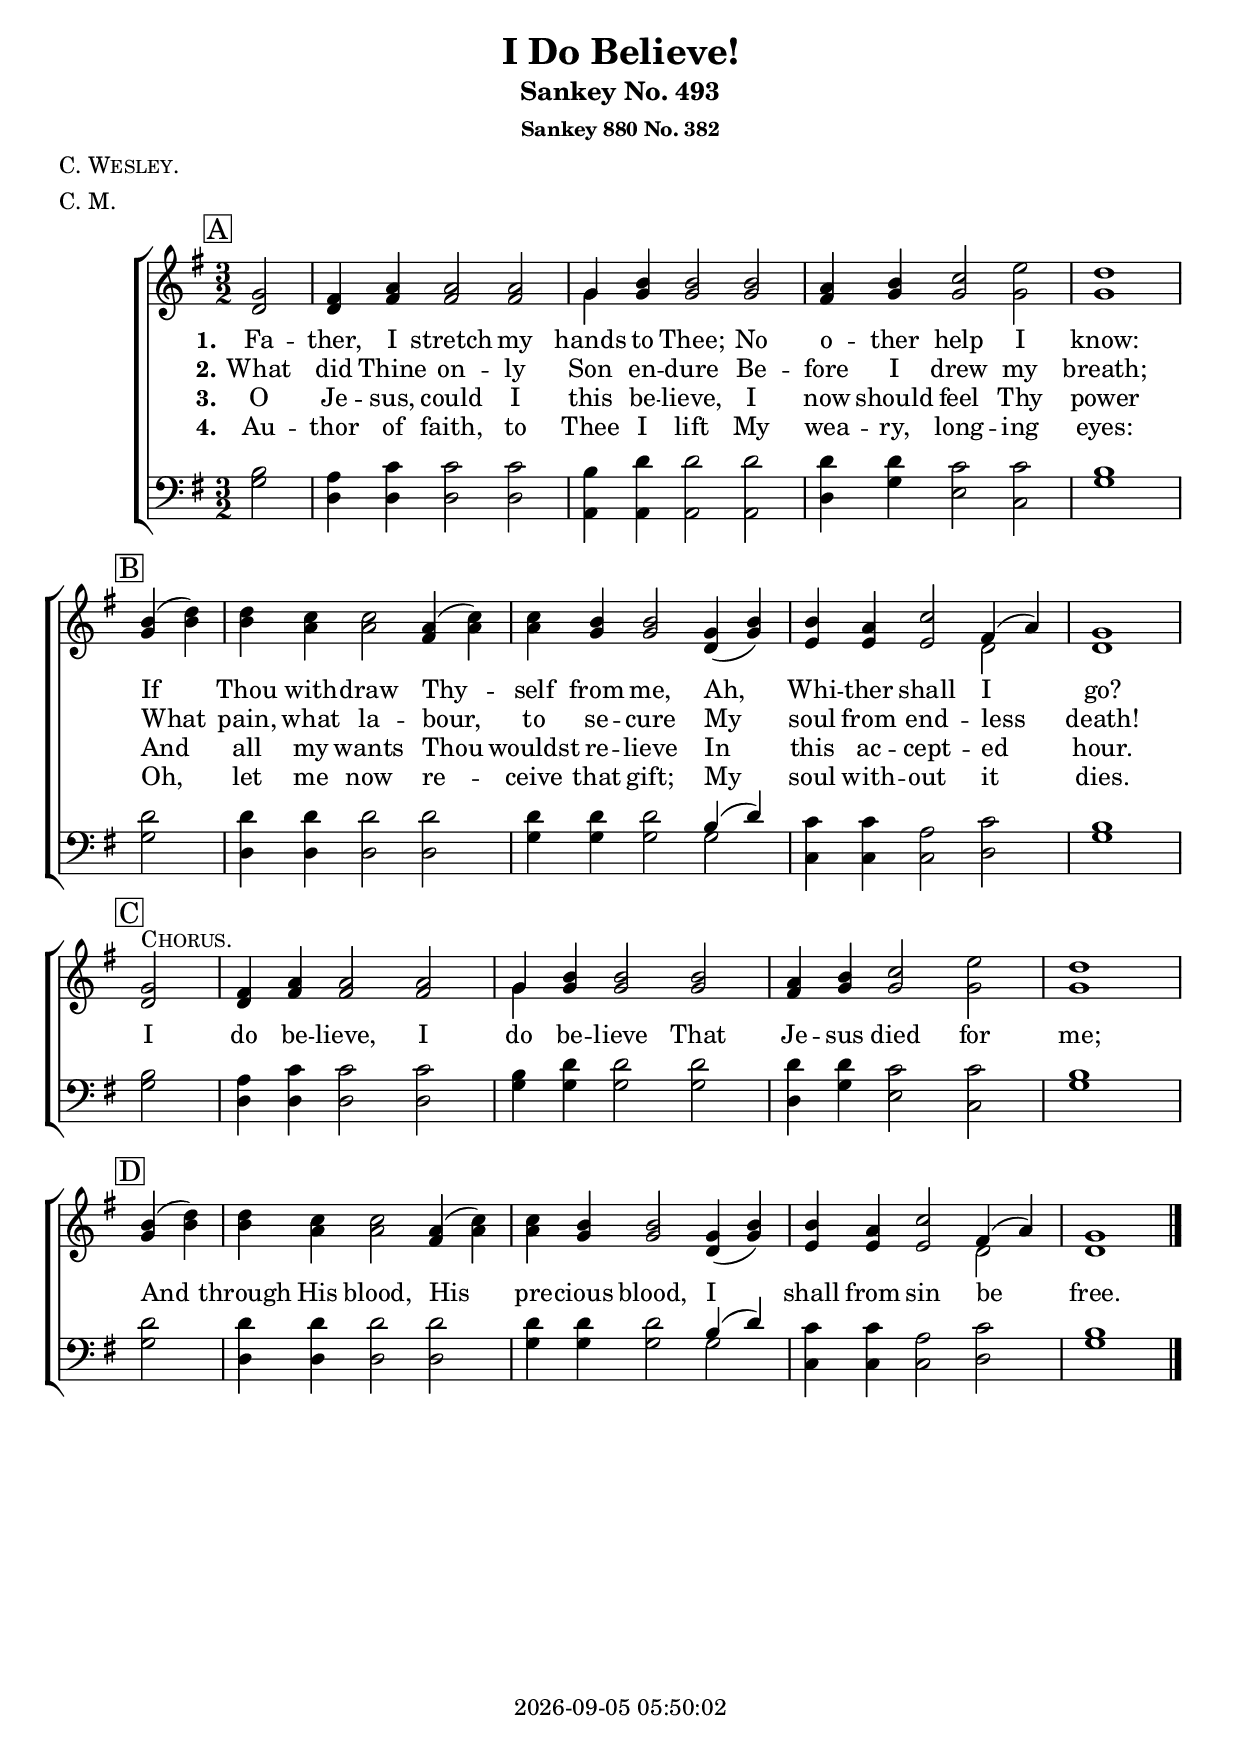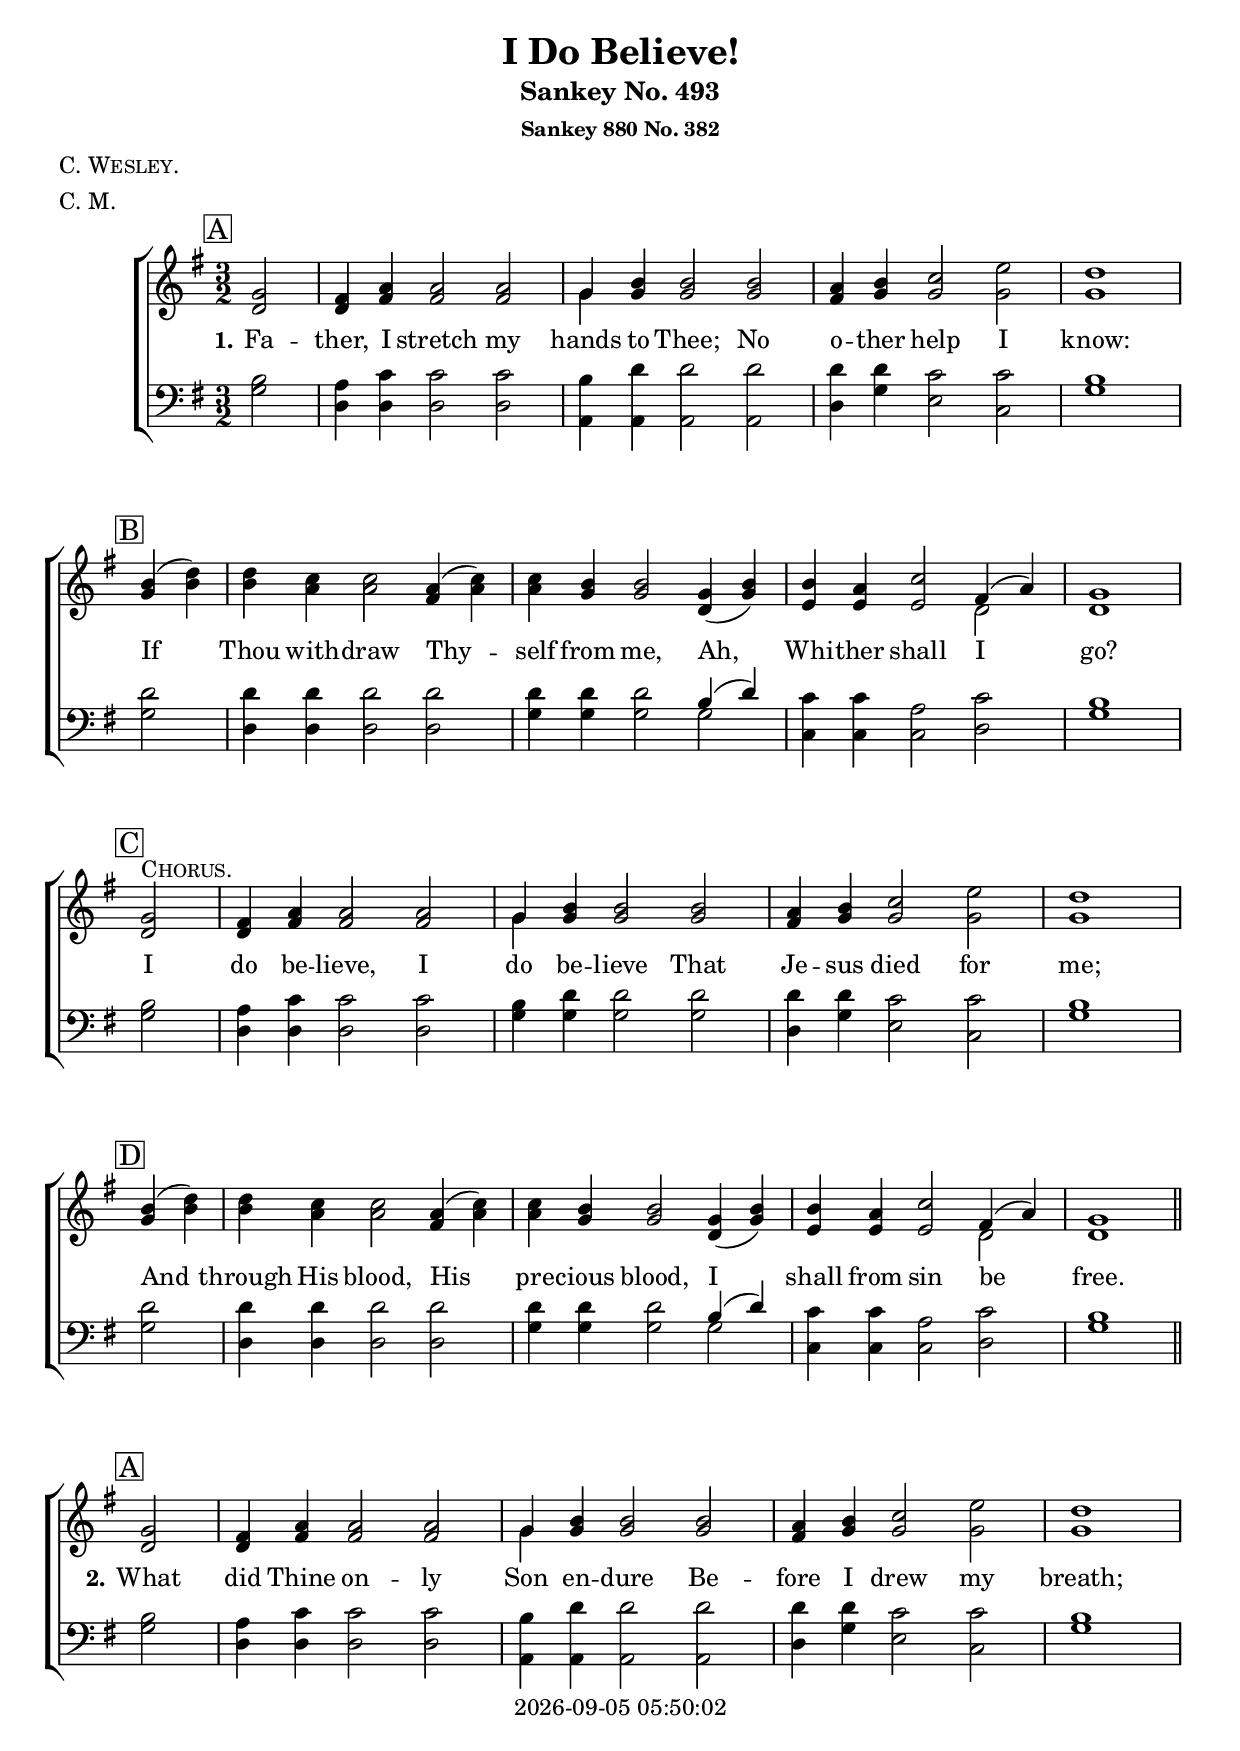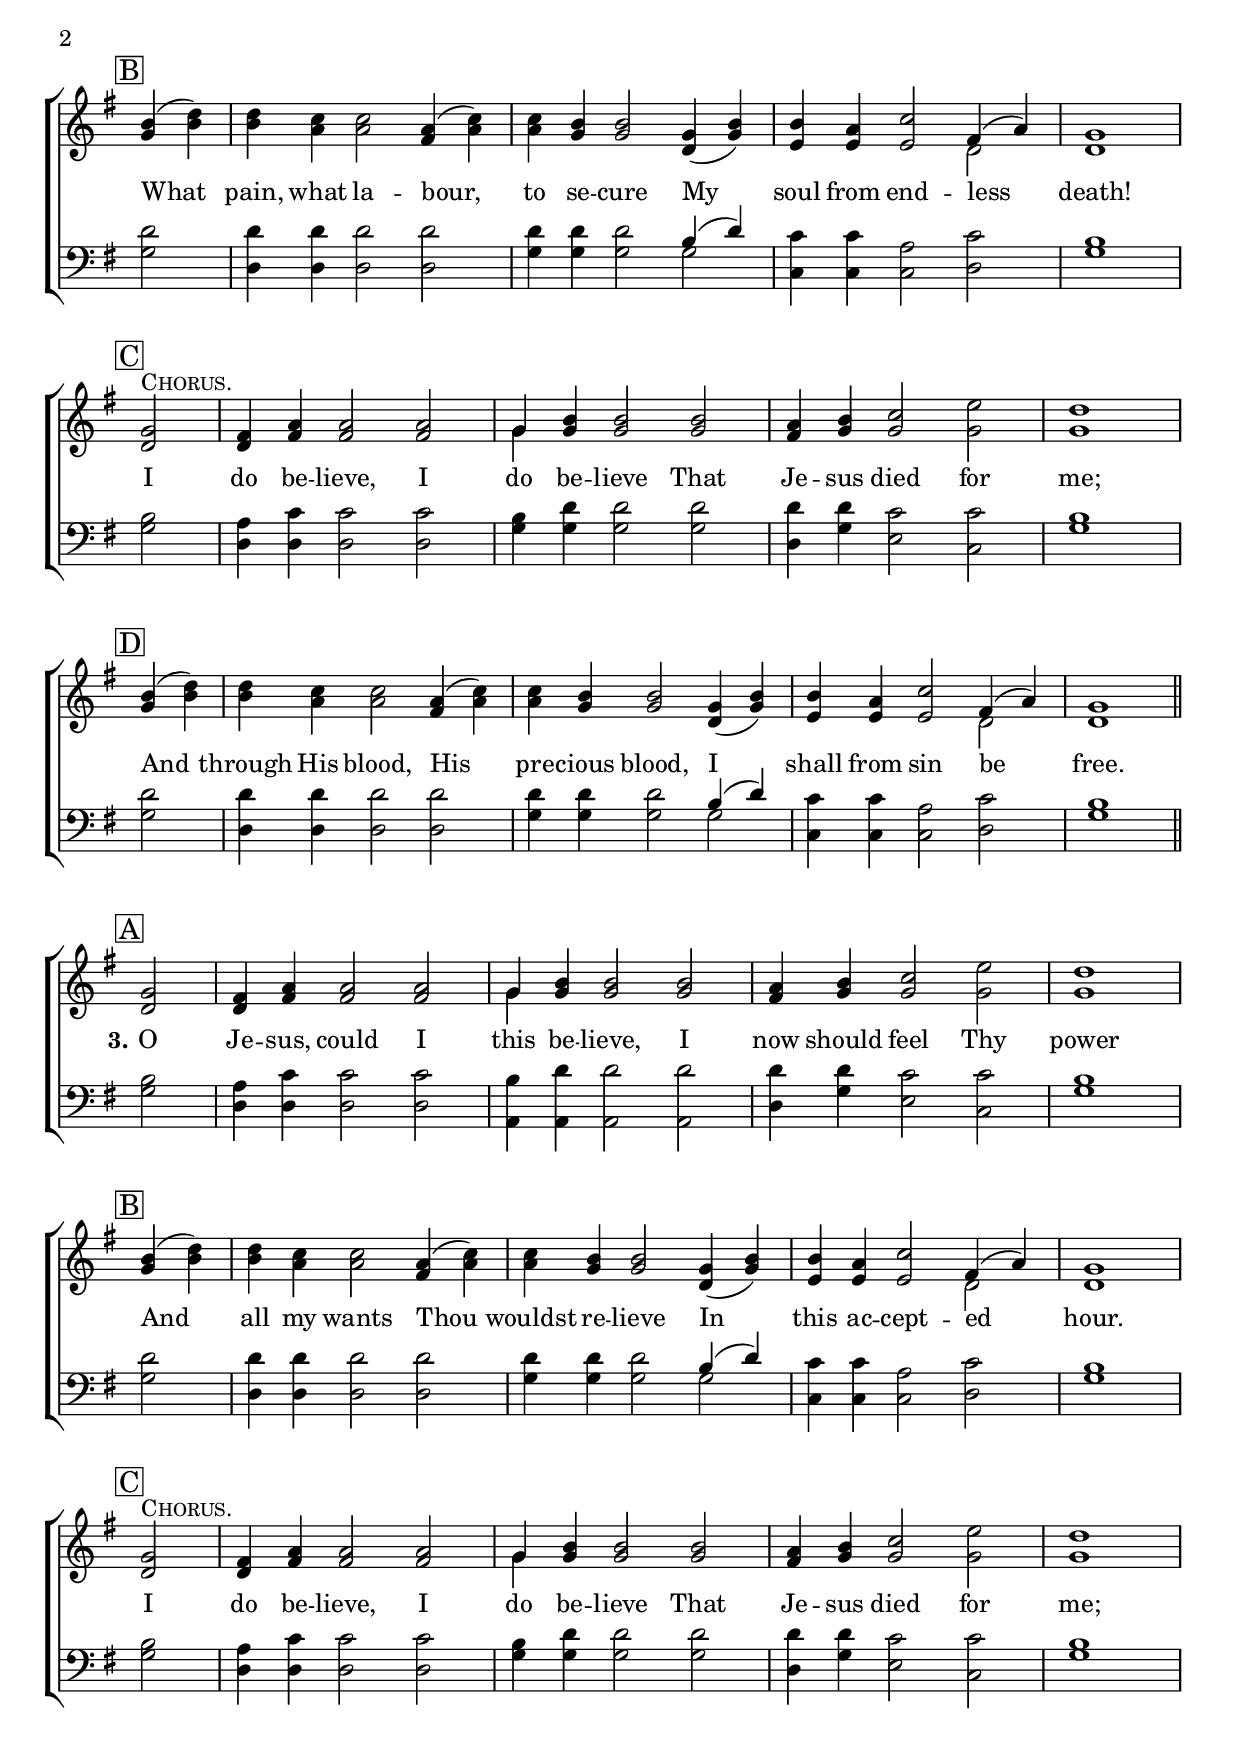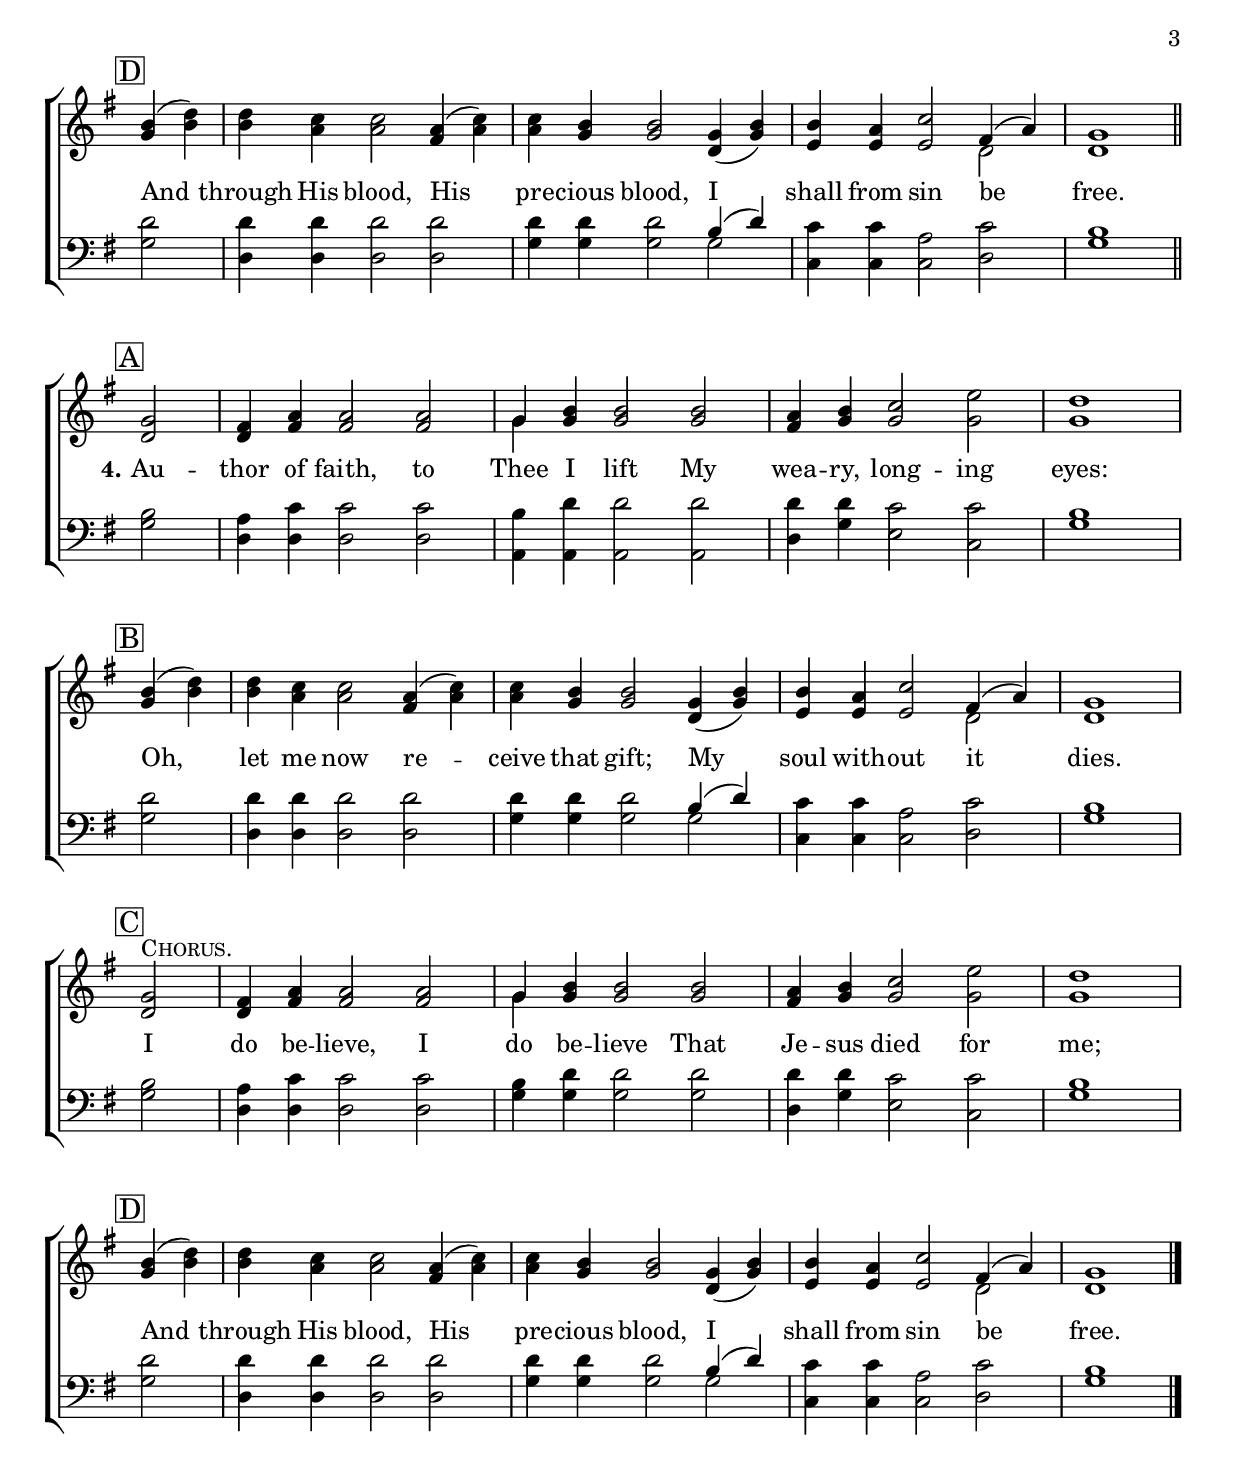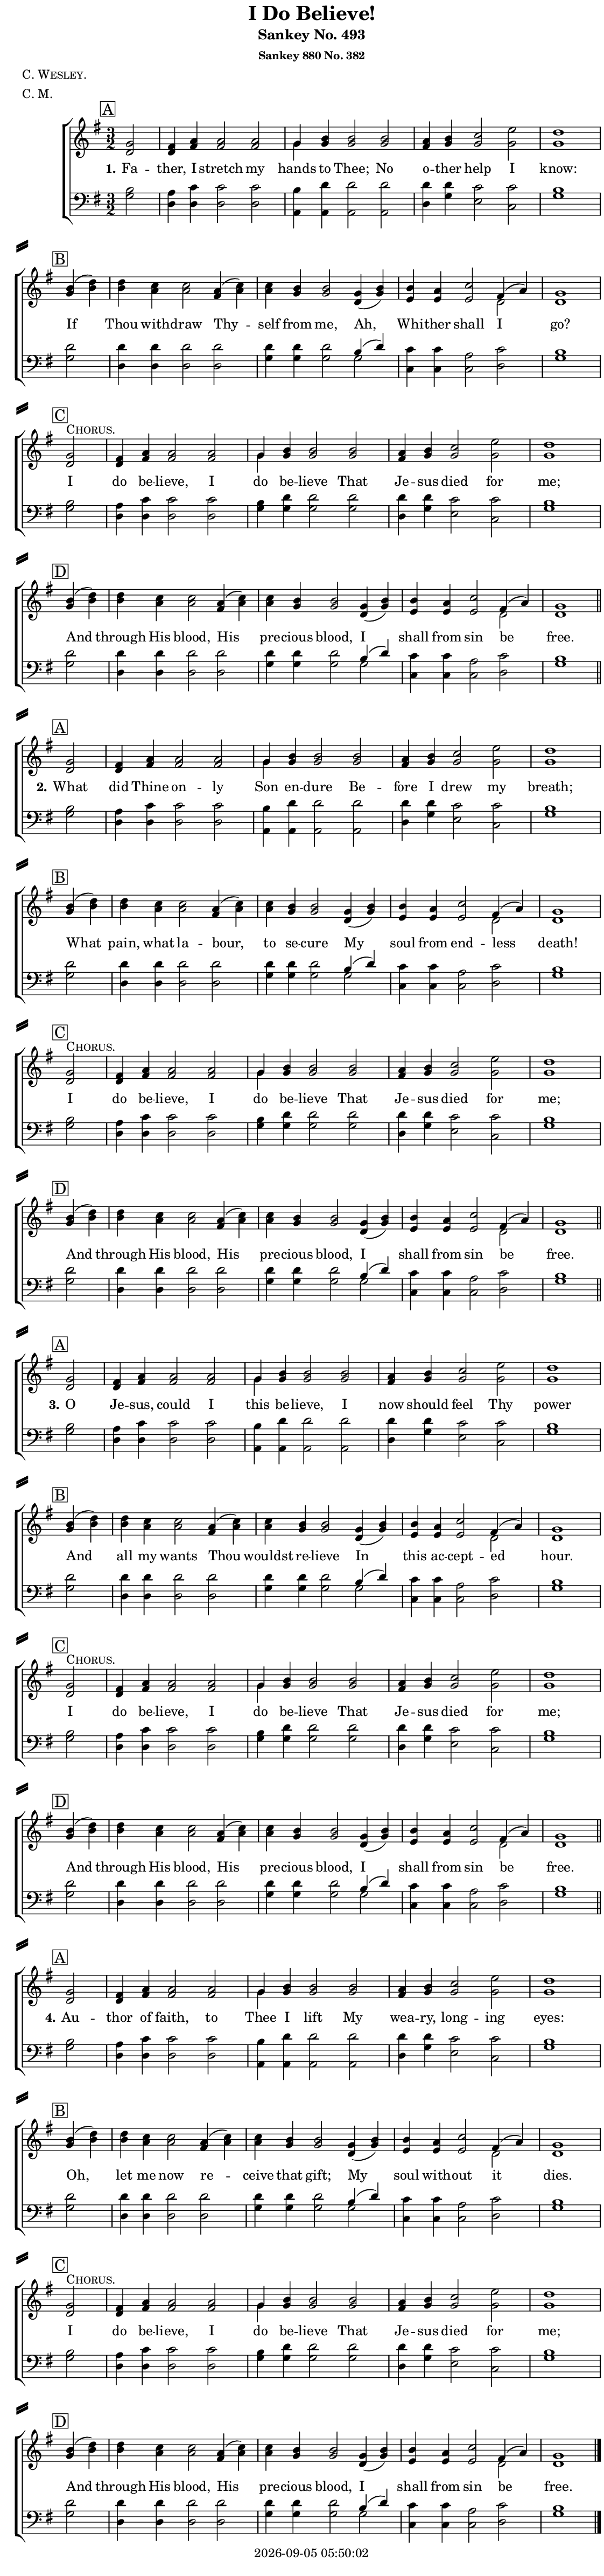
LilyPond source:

\version "2.22.1"

\include "articulate.ly"

today = #(strftime "%Y-%m-%d %H:%M:%S" (localtime (current-time)))

\header {
% centered at top
%  dedication  = "dedication"
  title       = "I Do Believe!"
  subtitle    = "Sankey No. 493"
  subsubtitle = "Sankey 880 No. 382"
%  instrument  = "instrument"
  
% arrangement of following lines:
%
%  poet    composer
%  meter   arranger
%  piece       opus

%  composer    = \markup\smallCaps "composer"
%  arranger    = "arranger"
%  opus        = "opus"

  poet        = \markup\smallCaps "C. Wesley."
  meter       = \markup\smallCaps "C. M."
%  piece       = \markup\smallCaps "piece"

% centered at bottom
% tagline     = "tagline" % default lilypond version
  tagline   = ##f
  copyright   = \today
}

% #(set-global-staff-size 16)

global = {
  \key g \major
  \time 3/2
  \partial 2
}

RehearsalTrack = {
% \set Score.currentBarNumber = #5
  \mark \markup { \box "A" } s2 s1.*3 s1
  \mark \markup { \box "B" } s2 s1.*3 s1
  \mark \markup { \box "C" } s2 s1.*3 s1
  \mark \markup { \box "D" } s2 s1.*3 s1
}

TempoTrack = {
  \set Score.tempoHideNote = ##t
  \tempo 2=120
}

nl = { \bar "||" \break }

soprano = \relative {
  \autoBeamOff
  g'2 | fis4 a4 2 2 | g4 b4 2 2 | a4 b c2 e | d1 \bar "|" \break b4(d) |
  d4 c4 2 a4(c) | c b4 2 g4(b) | 4 a c2 fis,4(a) | g1 \bar "|" \break 2^\markup\smallCaps Chorus. |
  fis4 a4 2 2 | g4 b4 2 2 | a4 b c2 e | d1 \bar "|" \break b4(d) |
  d4 c4 2 a4(c) | c b4 2 g4(b) | b a c2 fis,4(a) | g1
}

alto = \relative {
  \autoBeamOff
  d'2 | 4 fis4 2 2 | g4 4 2 2 | fis4 g4 2 2 | 1 4(b) |
  b4 a4 2 fis4(a) | a g4 2 d4(g) | e4 4 2 d | 1 2 |
  d4 fis4 2 2 | g4 4 2 2 | fis4 g4 2 2 | 1 4(b) |
  b4 a4 2 fis4(a) | a g4 2 d4(g) | e4 4 2 d | 1
}

tenor = \relative {
  \autoBeamOff
  b2 | a4 c4 2 2 | b4 d4 2 2 | 4 4 c2 2 | b1 d2 |
  d4 4 2 2 | 4 4 2 b4(d) | c4 4 a2 c | b1 2 |
  a4 c4 2 2 | b4 d4 2 2 | 4 4 c2 2 | b1 d2 |
  d4 4 2 2 | 4 4 2 b4(d) | c c a2 c | b1
}

bass = \relative {
  \autoBeamOff
  g2 | d4 4 2 2 | a4 4 2 2 | d4 g e2 c | g'1 2 |
  d4 4 2 2 | g4 4 2 2 | c,4 4 2 d | g1 2 |
  d4 4 2 2 | g4 4 2 2 | d4 g e2 c | g'1 2 |
  d4 4 2 2 | g4 4 2 2 | c,4 4 2 d | g1
}

nom  = {   \set ignoreMelismata = ##t }
yesm = { \unset ignoreMelismata       }

chorus = \lyricmode {
  I do be -- lieve, I do be -- lieve
  That Je -- sus died for me;
  And through His blood, His pre -- cious blood,
  I shall from sin be free.
}

chorusMen = \lyricmode {
}

verses = 4

wordsOne = \lyricmode {
  \set stanza = "1."
  Fa -- ther, I stretch my hands to Thee;
  No o -- ther help I know:
  If Thou with -- draw Thy -- self from me,
  Ah, Whi -- ther shall I go?
}
  
wordsTwo = \lyricmode {
  \set stanza = "2."
  What did Thine on -- ly Son en -- dure
  Be -- fore I drew my breath;
  What pain, what la -- bour, to se -- cure
  My soul from end -- less death!
}
  
wordsThree = \lyricmode {
  \set stanza = "3."
  O Je -- sus, could I this be -- lieve,
  I now should feel Thy power
  And all my wants Thou wouldst re -- lieve
  In this ac -- cept -- ed hour.
}
  
wordsFour = \lyricmode {
  \set stanza = "4."
  Au -- thor of faith, to Thee I lift
  My wea -- ry, long -- ing eyes:
  Oh, let me now re -- ceive that gift;
  My soul with -- out it dies.
}
  
wordsMidi = \lyricmode {
  \set stanza = "1."
  "Fa" "ther, " "I " "stretch " "my " "hands " "to " "Thee; "
  "\nNo " o "ther " "help " "I " "know: "
  "\nIf " "Thou " with "draw " Thy "self " "from " "me, "
  "\nAh, " Whi "ther " "shall " "I " "go? "
  "\nI " "do " be "lieve, " "I " "do " be "lieve "
  "\nThat " Je "sus " "died " "for " "me; "
  "\nAnd " "through " "His " "blood, " "His " pre "cious " "blood, "
  "\nI " "shall " "from " "sin " "be " "free.\n"

  \set stanza = "2."
  "\nWhat " "did " "Thine " on "ly " "Son " en "dure "
  "\nBe" "fore " "I " "drew " "my " "breath; "
  "\nWhat " "pain, " "what " la "bour, " "to " se "cure "
  "\nMy " "soul " "from " end "less " "death! "
  "\nI " "do " be "lieve, " "I " "do " be "lieve "
  "\nThat " Je "sus " "died " "for " "me; "
  "\nAnd " "through " "His " "blood, " "His " pre "cious " "blood, "
  "\nI " "shall " "from " "sin " "be " "free.\n"

  \set stanza = "3."
  "\nO " Je "sus, " "could " "I " "this " be "lieve, "
  "\nI " "now " "should " "feel " "Thy " "power "
  "\nAnd " "all " "my " "wants " "Thou " "wouldst " re "lieve "
  "\nIn " "this " ac cept "ed " "hour. "
  "\nI " "do " be "lieve, " "I " "do " be "lieve "
  "\nThat " Je "sus " "died " "for " "me; "
  "\nAnd " "through " "His " "blood, " "His " pre "cious " "blood, "
  "\nI " "shall " "from " "sin " "be " "free.\n"

  \set stanza = "4."
  "\nAu" "thor " "of " "faith, " "to " "Thee " "I " "lift "
  "\nMy " wea "ry, " long "ing " "eyes: "
  "\nOh, " "let " "me " "now " re "ceive " "that " "gift; "
  "\nMy " "soul " with "out " "it " "dies. "
  "\nI " "do " be "lieve, " "I " "do " be "lieve "
  "\nThat " Je "sus " "died " "for " "me; "
  "\nAnd " "through " "His " "blood, " "His " pre "cious " "blood, "
  "\nI " "shall " "from " "sin " "be " "free. "
}

wordsMidiMen = \lyricmode {
}

\book {
  \bookOutputSuffix "midi"
  \score {
%    \articulate
        \new ChoirStaff <<
                                % Soprano staff
          \new Staff = soprano
          <<
            \new Voice { \repeat unfold \verses \TempoTrack     }
            \new Voice { \global \repeat unfold \verses \soprano \bar "|." }
            \addlyrics \wordsMidi
          >>
                                % Alto staff
          \new Staff = alto
          <<
            \new Voice { \global \repeat unfold \verses { \alto \nl } \bar "|." }
          >>
                                % Tenor staff
          \new Staff = tenor
          <<
            \clef "treble_8"
            \new Voice { \global \repeat unfold \verses \tenor }
            \addlyrics \wordsMidiMen
          >>
                                % Bass staff
          \new Staff = bass
          <<
            \clef "bass"
            \new Voice { \global \repeat unfold \verses \bass }
          >>
        >>
    \midi {}
  }
}

\book {
  \bookOutputSuffix "repeat"
  \score {
        \new ChoirStaff <<
                                  % Joint soprano/alto staff
          \new Staff = women \with { printPartCombineTexts = ##f }
          <<
            \new Voice \RehearsalTrack
            \new Voice \TempoTrack
            \new NullVoice = "aligner" \soprano
            \new Voice \partCombine #'(2 . 88) { \global \soprano \bar "|." } { \global \alto }
            \new Lyrics \lyricsto "aligner" { \wordsOne \chorus }
            \new Lyrics \lyricsto "aligner"   \wordsTwo
            \new Lyrics \lyricsto "aligner"   \wordsThree
            \new Lyrics \lyricsto "aligner"   \wordsFour
          >>
                                  % Joint tenor/bass staff
          \new Staff = men \with { printPartCombineTexts = ##f }
          <<
            \clef "bass"
            \new Voice \partCombine #'(2 . 88) { \global \tenor } { \global \bass }
            \new NullVoice = alignerT { \tenor }
          >>
          \new Lyrics \with {alignAboveContext = men} \lyricsto alignerT \chorusMen
        >>
    \layout {
      indent = 1.5\cm
      \pointAndClickOff
      \context {
        \Staff \RemoveAllEmptyStaves
      }
    }
  }
}

singlescore = {
        \new ChoirStaff <<
                                  % Joint soprano/alto staff
          \new Staff = women \with { printPartCombineTexts = ##f }
          <<
            \new Voice { \repeat unfold \verses \RehearsalTrack }
            \new Voice { \repeat unfold \verses \TempoTrack }
            \new NullVoice = "aligner" { \repeat unfold \verses \soprano }
            \new Voice \partCombine #'(2 . 88) { \global \repeat unfold \verses \soprano \bar "|." }
                                    { \global \repeat unfold \verses { \alto \nl } \bar "|." }
            \new Lyrics \lyricsto "aligner" { \wordsOne   \chorus
                                              \wordsTwo   \chorus
                                              \wordsThree \chorus
                                              \wordsFour  \chorus
                                            }
          >>
                                  % Joint tenor/bass staff
          \new Staff = men \with { printPartCombineTexts = ##f }
          <<
            \clef "bass"
            \new Voice \partCombine #'(2 . 88) { \global \repeat unfold \verses \tenor }
                                    { \global \repeat unfold \verses \bass }
            \new NullVoice = alignerT { \repeat unfold \verses \tenor }
          >>
          \new Lyrics \with {alignAboveContext = men} \lyricsto alignerT { \repeat unfold \verses \chorusMen }
        >>
}

\book {
  \bookOutputSuffix "single"
  \score {
    \singlescore
    \layout {
      indent = 1.5\cm
      \pointAndClickOff
      \context {
        \Staff \RemoveAllEmptyStaves
      }
    }
  }
}

\book {
  \bookOutputSuffix "singlepage"
  \paper {
    top-margin = 0
    left-margin = 7
    right-margin = 1
    paper-width = 190\mm
    page-breaking = #ly:one-page-breaking
    system-system-spacing.basic-distance = #15
    system-separator-markup = \slashSeparator
  }
  \score {
    \singlescore
    \layout {
      indent = 1.5\cm
      \pointAndClickOff
      \context {
        \Staff \RemoveAllEmptyStaves
      }
    }
  }
}
